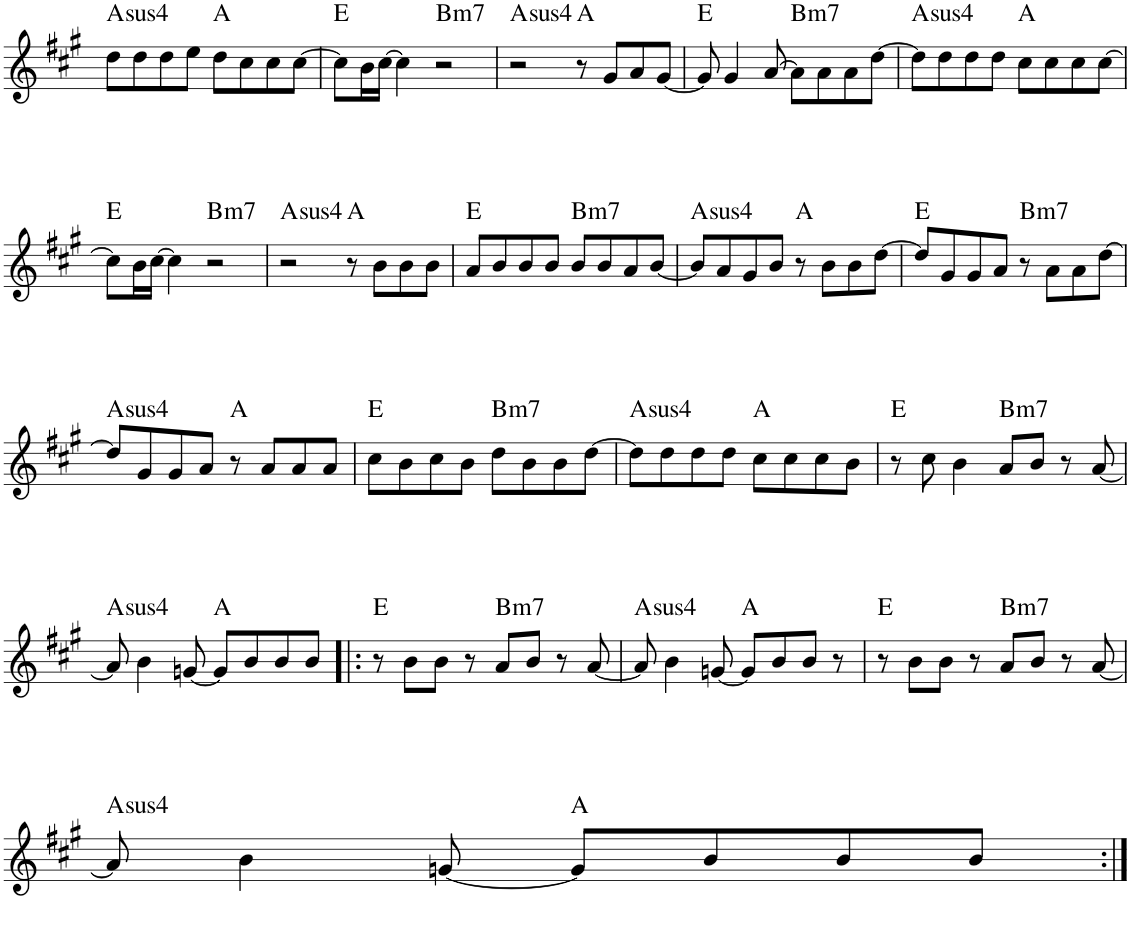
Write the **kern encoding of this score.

**kern	**harte
*part1	*part1
*staff1	*
*I"Piano	*
*I'Pno.	*
!!LO:PB:g=z
*clefG2	*
*k[f#c#g#]	*
*M4/4	*
=74	=74
!	!LO:H:kt=4
8dd\L	A:sus4
8dd\	.
8dd\	.
8ee\J	.
8dd\L	A:maj
8cc#\	.
8cc#\	.
[8cc#\J	.
=75	=75
8cc#\L]	E:maj
16b\L	.
[16cc#\JJ	.
4cc#\]	.
!	!LO:H:kt=m7
2r	B:min7
=76	=76
!	!LO:H:kt=4
2r	A:sus4
8r	A:maj
8g#/L	.
8a/	.
[8g#/J	.
=77	=77
8g#/]	E:maj
4g#/	.
[8a/	.
!	!LO:H:kt=m7
8a\L]	B:min7
8a\	.
8a\	.
[8dd\J	.
=78	=78
!	!LO:H:kt=4
8dd\L]	A:sus4
8dd\	.
8dd\	.
8dd\J	.
8cc#\L	A:maj
8cc#\	.
8cc#\	.
[8cc#\J	.
!!LO:LB:g=z
=79	=79
8cc#\L]	E:maj
16b\L	.
[16cc#\JJ	.
4cc#\]	.
!	!LO:H:kt=m7
2r	B:min7
=80	=80
!	!LO:H:kt=4
2r	A:sus4
8r	A:maj
8b\L	.
8b\	.
8b\J	.
=81	=81
8a/L	E:maj
8b/	.
8b/	.
8b/J	.
!	!LO:H:kt=m7
8b/L	B:min7
8b/	.
8a/	.
[8b/J	.
=82	=82
!	!LO:H:kt=4
8b/L]	A:sus4
8a/	.
8g#/	.
8b/J	.
8r	A:maj
8b\L	.
8b\	.
[8dd\J	.
=83	=83
8dd/L]	E:maj
8g#/	.
8g#/	.
8a/J	.
!	!LO:H:kt=m7
8r	B:min7
8a\L	.
8a\	.
[8dd\J	.
!!LO:LB:g=z
=84	=84
!	!LO:H:kt=4
8dd/L]	A:sus4
8g#/	.
8g#/	.
8a/J	.
8r	A:maj
8a/L	.
8a/	.
8a/J	.
=85	=85
8cc#\L	E:maj
8b\	.
8cc#\	.
8b\J	.
!	!LO:H:kt=m7
8dd\L	B:min7
8b\	.
8b\	.
[8dd\J	.
=86	=86
!	!LO:H:kt=4
8dd\L]	A:sus4
8dd\	.
8dd\	.
8dd\J	.
8cc#\L	A:maj
8cc#\	.
8cc#\	.
8b\J	.
=87	=87
8r	E:maj
8cc#\	.
4b\	.
!	!LO:H:kt=m7
8a/L	B:min7
8b/J	.
8r	.
[8a/	.
!!LO:LB:g=z
=88	=88
!	!LO:H:kt=4
8a/]	A:sus4
4b\	.
[8gn/	.
8g/L]	A:maj
8b/	.
8b/	.
8b/J	.
=89!|:	=89!|:
8r	E:maj
8b\L	.
8b\J	.
8r	.
!	!LO:H:kt=m7
8a/L	B:min7
8b/J	.
8r	.
[8a/	.
=90	=90
!	!LO:H:kt=4
8a/]	A:sus4
4b\	.
[8gn/	.
8g/L]	A:maj
8b/	.
8b/J	.
8r	.
=91	=91
8r	E:maj
8b\L	.
8b\J	.
8r	.
!	!LO:H:kt=m7
8a/L	B:min7
8b/J	.
8r	.
[8a/	.
!!LO:LB:g=z
=92	=92
!	!LO:H:kt=4
8a/]	A:sus4
4b\	.
[8gn/	.
8g/L]	A:maj
8b/	.
8b/	.
8b/J	.
=:|!	=:|!
*-	*-
